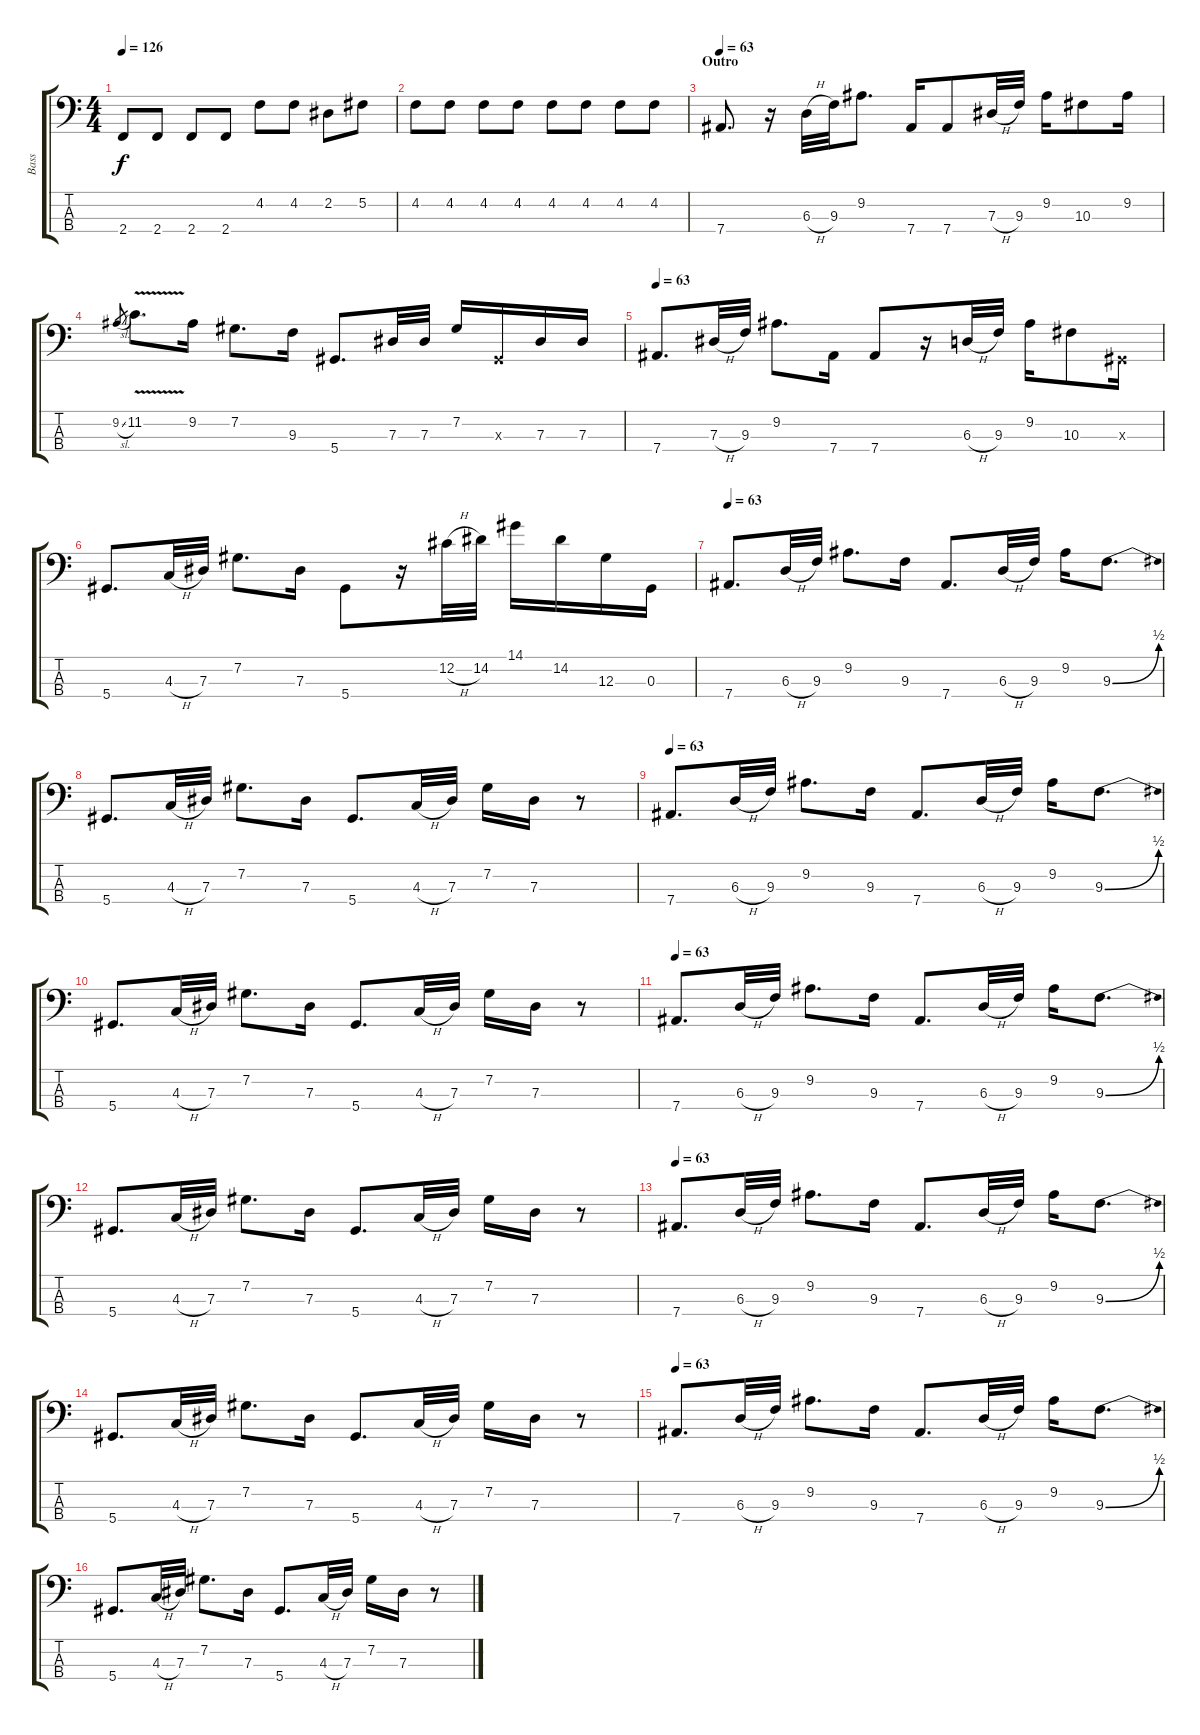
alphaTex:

\track ("Bass" "Bass") {instrument electricbassfinger}
\staff {score tabs}
\tuning (Gb2 Db2 Ab1 Eb1) {hide}
\ts (4 4)
\tempo 126
\clef f4
\ks c
2.4.8{dy f} 2.4.8 2.4.8 2.4.8 4.2.8 4.2.8 2.2.8 5.2.8 |
4.2.8 4.2.8 4.2.8 4.2.8 4.2.8 4.2.8 4.2.8 4.2.8 |
\section ("" "Outro")
\tempo 63
7.4.8{d} r.16 6.3{h}.32 9.3.32 9.2.8{d} 7.4.16 7.4.8 7.3{h}.32 9.3.32 9.2.16 10.3.8 9.2.16 |
9.2{sl}.8{gr} 11.2{v}.8{d} 9.2.16 7.2.8{d} 9.3.16 5.4.8{d} 7.3.32 7.3.32 7.2.16 0.3{x}.16 7.3.16 7.3.16 |
\tempo 63
7.4.8{d} 7.3{h}.32 9.3.32 9.2.8{d} 7.4.16 7.4.8 r.16 6.3{h}.32 9.3.32 9.2.16 10.3.8 0.3{x}.16 |
5.4.8{d} 4.3{h}.32 7.3.32 7.2.8{d} 7.3.16 5.4.8 r.16 12.2{h}.32 14.2.32 14.1.16 14.2.16 12.3.16 0.3.16 |
\tempo 63
7.4.8{d} 6.3{h}.32 9.3.32 9.2.8{d} 9.3.16 7.4.8{d} 6.3{h}.32 9.3.32 9.2.16 9.3{be (bend 0 0 60 2)}.8{d} |
5.4.8{d} 4.3{h}.32 7.3.32 7.2.8{d} 7.3.16 5.4.8{d} 4.3{h}.32 7.3.32 7.2.16 7.3.16 r.8 |
\tempo 63
7.4.8{d} 6.3{h}.32 9.3.32 9.2.8{d} 9.3.16 7.4.8{d} 6.3{h}.32 9.3.32 9.2.16 9.3{be (bend 0 0 60 2)}.8{d} |
5.4.8{d} 4.3{h}.32 7.3.32 7.2.8{d} 7.3.16 5.4.8{d} 4.3{h}.32 7.3.32 7.2.16 7.3.16 r.8 |
\tempo 63
7.4.8{d} 6.3{h}.32 9.3.32 9.2.8{d} 9.3.16 7.4.8{d} 6.3{h}.32 9.3.32 9.2.16 9.3{be (bend 0 0 60 2)}.8{d} |
5.4.8{d} 4.3{h}.32 7.3.32 7.2.8{d} 7.3.16 5.4.8{d} 4.3{h}.32 7.3.32 7.2.16 7.3.16 r.8 |
\tempo 63
7.4.8{d} 6.3{h}.32 9.3.32 9.2.8{d} 9.3.16 7.4.8{d} 6.3{h}.32 9.3.32 9.2.16 9.3{be (bend 0 0 60 2)}.8{d} |
5.4.8{d} 4.3{h}.32 7.3.32 7.2.8{d} 7.3.16 5.4.8{d} 4.3{h}.32 7.3.32 7.2.16 7.3.16 r.8 |
\tempo 63
7.4.8{d} 6.3{h}.32 9.3.32 9.2.8{d} 9.3.16 7.4.8{d} 6.3{h}.32 9.3.32 9.2.16 9.3{be (bend 0 0 60 2)}.8{d} |
5.4.8{d} 4.3{h}.32 7.3.32 7.2.8{d} 7.3.16 5.4.8{d} 4.3{h}.32 7.3.32 7.2.16 7.3.16 r.8
